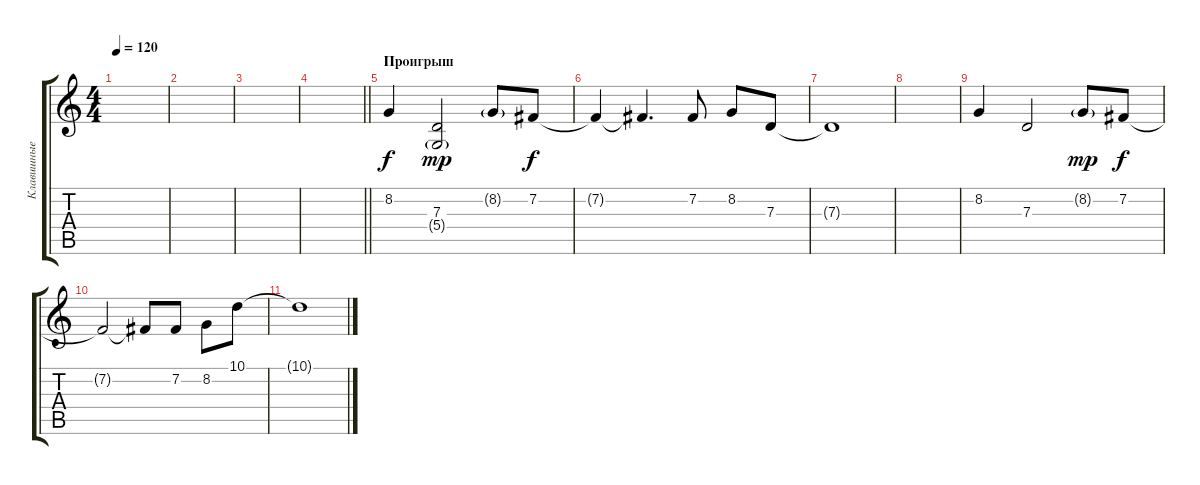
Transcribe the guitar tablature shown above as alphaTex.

\track ("Клавишные" "Клавишные") {instrument electricgrandpiano}
\staff {score tabs}
\tuning (E4 B3 G3 D3 A2 E2) {hide}
\ts (4 4)
\tempo 120
\clef g2
\ks c
|
|
|
\barLineRight lightlight
|
\section ("" "Проигрыш")
8.2.4 (7.3 5.4{g}).2{dy mp} 8.2{g}.8 7.2.8{dy f} |
7.2{t}.4 7.2{t}.4{d} 7.2.8 8.2.8 7.3.8 |
7.3{t}.1 |
|
8.2.4 7.3.2 8.2{g}.8{dy mp} 7.2.8{dy f} |
7.2{t}.2 7.2{t}.8 7.2.8 8.2.8 10.1.8 |
10.1{t}.1
